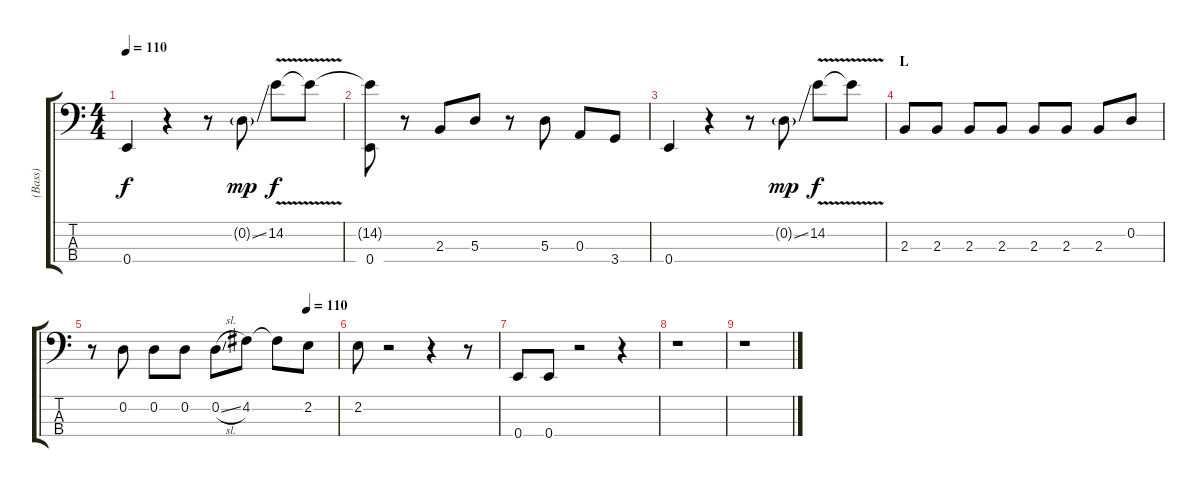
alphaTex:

\track ("(Bass)" "(Bass)") {instrument electricbassfinger}
\staff {score tabs}
\tuning (G2 D2 A1 E1) {hide}
\ts (4 4)
\tempo 110
\clef f4
\ks c
0.4.4{dy f} r.4 r.8 0.2{ss g}.8{dy mp} 14.2{v}.8{dy f} 14.2{t}.8 |
(14.2{t} 0.4).8 r.8 2.3.8 5.3.8 r.8 5.3.8 0.3.8 3.4.8 |
0.4.4 r.4 r.8 0.2{ss g}.8{dy mp} 14.2{v}.8{dy f} 14.2{t}.8 |
\section ("" "L")
2.3.8 2.3.8 2.3.8 2.3.8 2.3.8 2.3.8 2.3.8 0.2.8 |
\tempo (110 0.875)
r.8 0.2.8 0.2.8 0.2.8 0.2{sl}.8 4.2.8 4.2{t}.8 2.2.8 |
2.2.8 r.2 r.4 r.8 |
0.4.8 0.4.8 r.2 r.4 |
r.1 |
r.1
